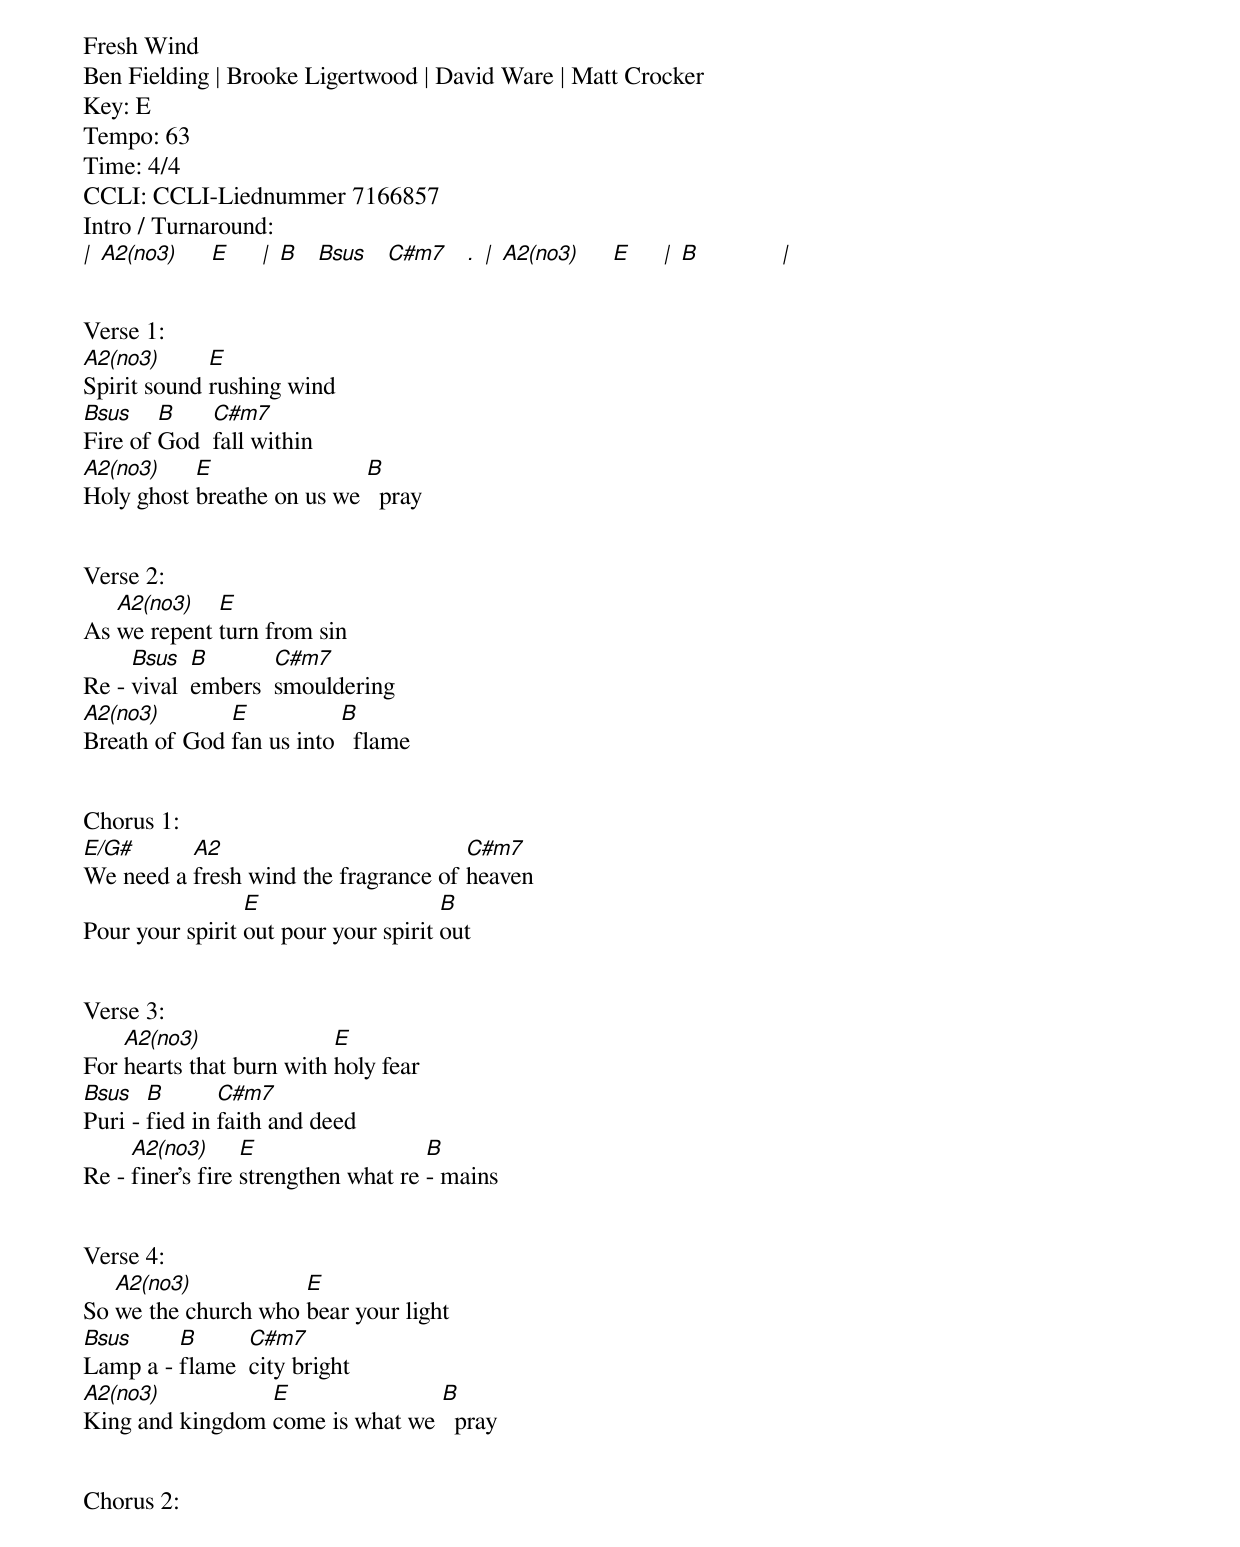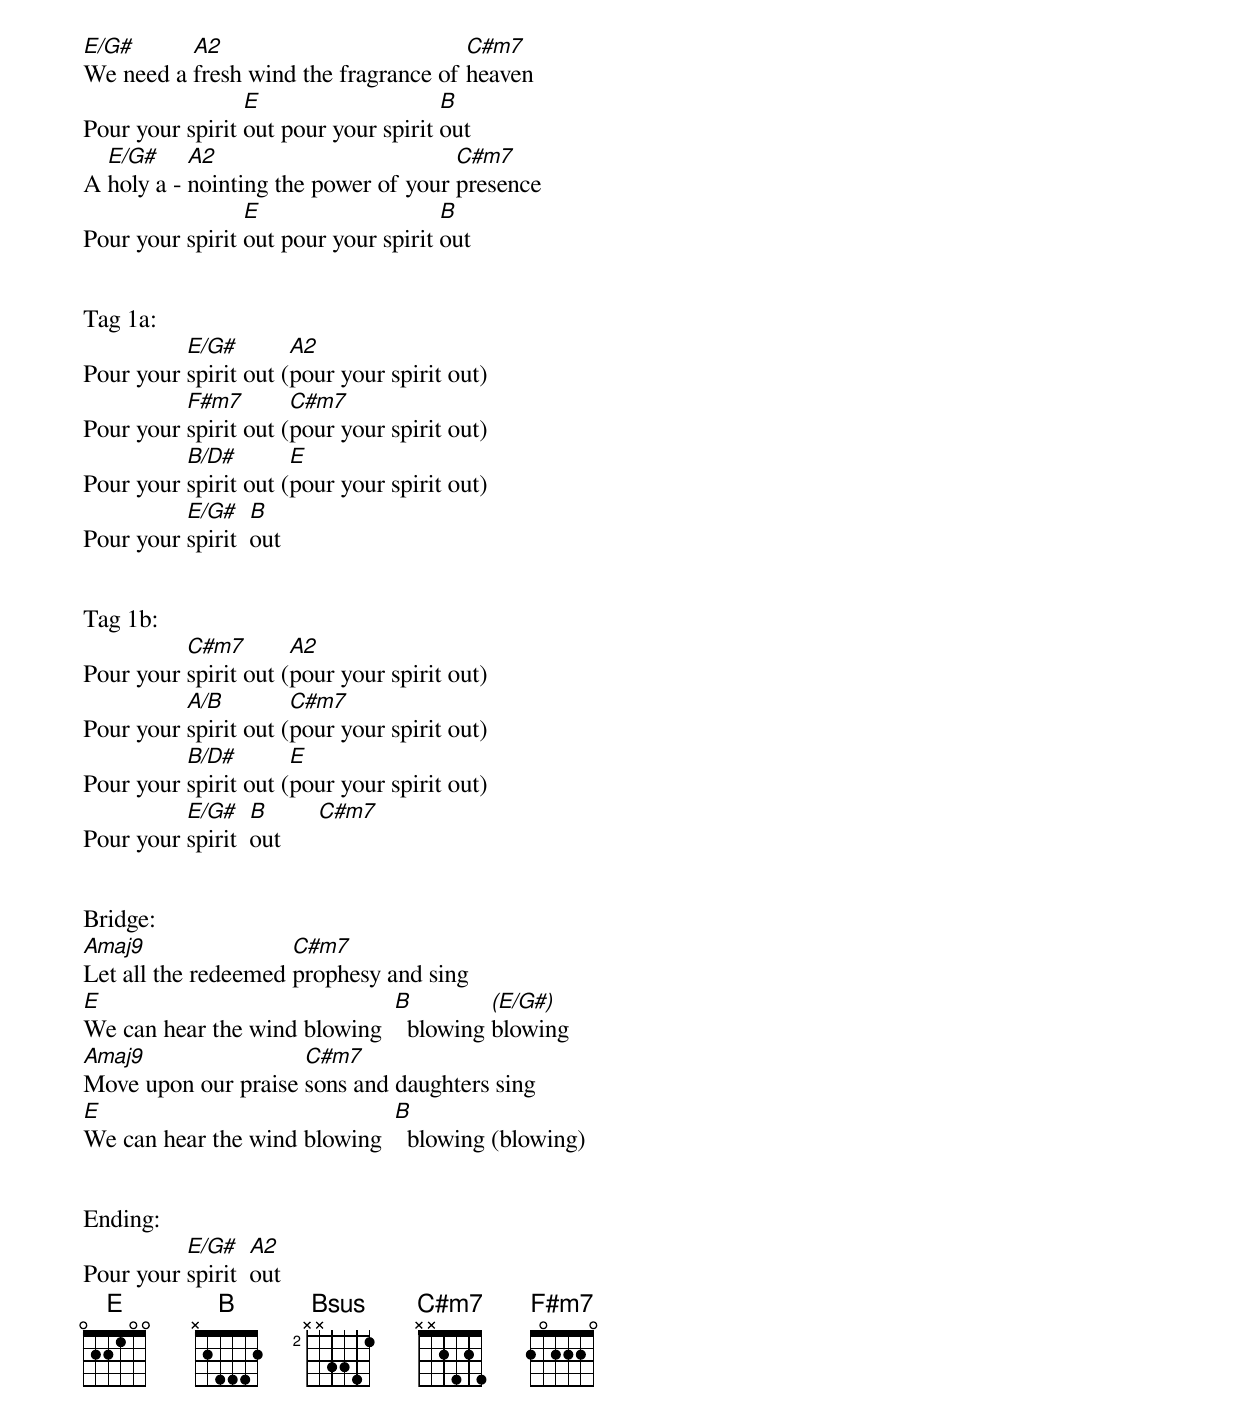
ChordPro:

Fresh Wind
Ben Fielding | Brooke Ligertwood | David Ware | Matt Crocker
Key: E
Tempo: 63
Time: 4/4
CCLI: CCLI-Liednummer 7166857
Intro / Turnaround:
[|] [A2(no3)]     [E]     [|] [B]   [Bsus]   [C#m7]   [.] [|] [A2(no3)]     [E]     [|] [B]             [|]


Verse 1:
[A2(no3)]Spirit sound [E]rushing wind
[Bsus]Fire of [B]God  [C#m7]fall within
[A2(no3)]Holy ghost [E]breathe on us we [B]  pray


Verse 2:
As [A2(no3)]we repent [E]turn from sin
Re - [Bsus]vival  [B]embers  [C#m7]smouldering
[A2(no3)]Breath of God [E]fan us into [B]  flame


Chorus 1:
[E/G#]We need a [A2]fresh wind the fragrance of [C#m7]heaven
Pour your spirit [E]out pour your spirit [B]out


Verse 3:
For [A2(no3)]hearts that burn with [E]holy fear
[Bsus]Puri - [B]fied in [C#m7]faith and deed
Re - [A2(no3)]finer’s fire [E]strengthen what re [B]- mains


Verse 4:
So [A2(no3)]we the church who [E]bear your light
[Bsus]Lamp a - [B]flame  [C#m7]city bright
[A2(no3)]King and kingdom [E]come is what we [B]  pray


Chorus 2:
[E/G#]We need a [A2]fresh wind the fragrance of [C#m7]heaven
Pour your spirit [E]out pour your spirit [B]out
A [E/G#]holy a - [A2]nointing the power of your [C#m7]presence
Pour your spirit [E]out pour your spirit [B]out


Tag 1a:
Pour your [E/G#]spirit out ([A2]pour your spirit out)
Pour your [F#m7]spirit out ([C#m7]pour your spirit out)
Pour your [B/D#]spirit out ([E]pour your spirit out)
Pour your [E/G#]spirit  [B]out


Tag 1b:
Pour your [C#m7]spirit out ([A2]pour your spirit out)
Pour your [A/B]spirit out ([C#m7]pour your spirit out)
Pour your [B/D#]spirit out ([E]pour your spirit out)
Pour your [E/G#]spirit  [B]out      [C#m7]


Bridge:
[Amaj9]Let all the redeemed [C#m7]prophesy and sing
[E]We can hear the wind blowing  [B]  blowing [(E/G#)]blowing
[Amaj9]Move upon our praise [C#m7]sons and daughters sing
[E]We can hear the wind blowing  [B]  blowing (blowing)


Ending:
Pour your [E/G#]spirit  [A2]out
